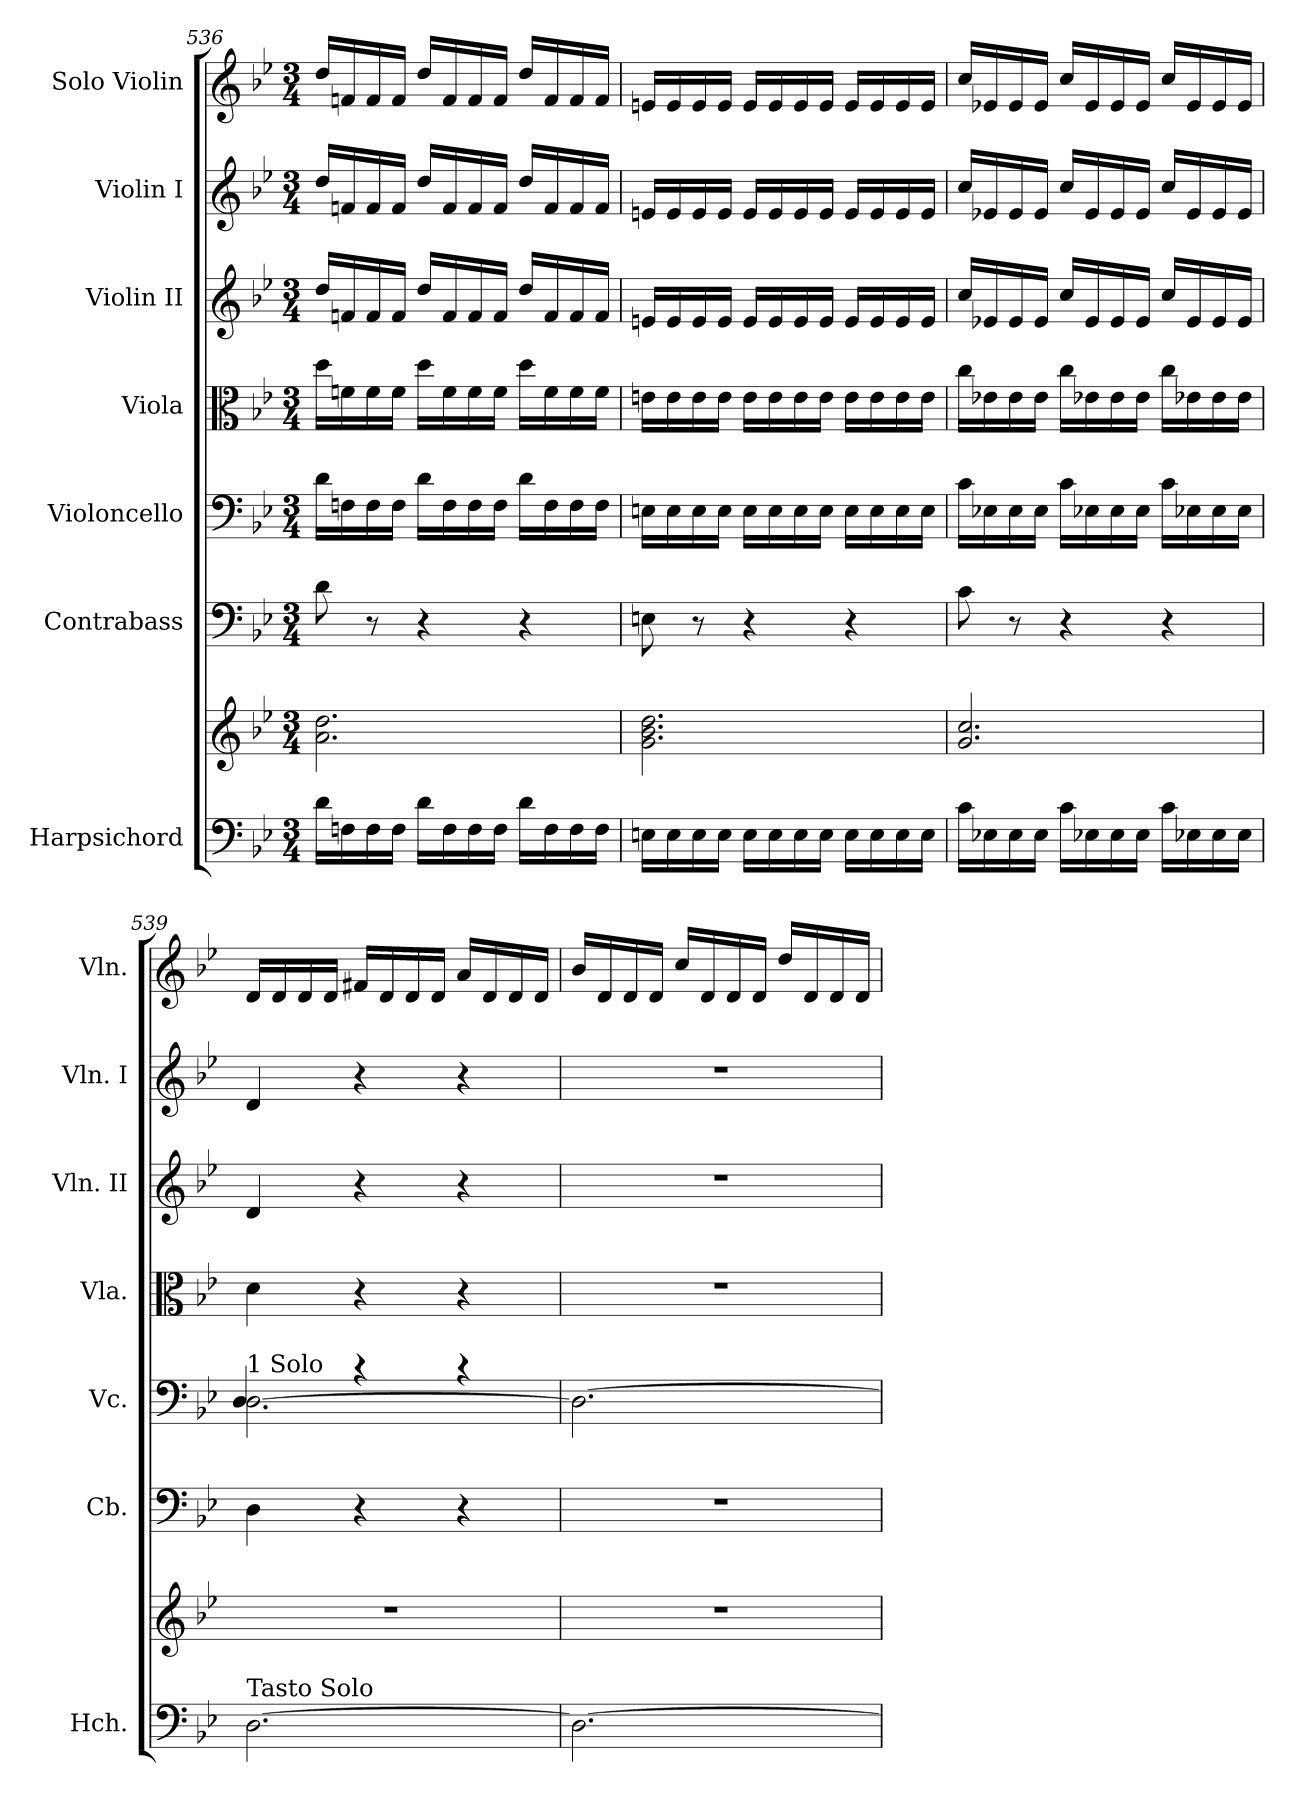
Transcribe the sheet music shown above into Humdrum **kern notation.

**kern	**kern	**kern	**kern	**kern	**kern	**kern	**kern
*part7	*part7	*part6	*part5	*part4	*part3	*part2	*part1
*staff8	*staff7	*staff6	*staff5	*staff4	*staff3	*staff2	*staff1
*I"Harpsichord	*	*I"Contrabass	*I"Violoncello	*I"Viola	*I"Violin II	*I"Violin I	*I"Solo Violin
*I'Hch.	*	*I'Cb.	*I'Vc.	*I'Vla.	*I'Vln. II	*I'Vln. I	*I'Vln.
*clefF4	*clefG2	*clefF4	*clefF4	*clefC3	*clefG2	*clefG2	*clefG2
*	*	*ITrd7c12	*	*	*	*	*
*k[b-e-]	*k[b-e-]	*k[b-e-]	*k[b-e-]	*k[b-e-]	*k[b-e-]	*k[b-e-]	*k[b-e-]
*M3/4	*M3/4	*M3/4	*M3/4	*M3/4	*M3/4	*M3/4	*M3/4
=536	=536	=536	=536	=536	=536	=536	=536
16d\LL	2.a\ 2.dd\	8D\	16d\LL	16dd\LL	16dd/LL	16dd/LL	16dd/LL
16Fn\	.	.	16Fn\	16fn\	16fn/	16fn/	16fn/
16F\	.	8r	16F\	16f\	16f/	16f/	16f/
16F\JJ	.	.	16F\JJ	16f\JJ	16f/JJ	16f/JJ	16f/JJ
16d\LL	.	4r	16d\LL	16dd\LL	16dd/LL	16dd/LL	16dd/LL
16F\	.	.	16F\	16f\	16f/	16f/	16f/
16F\	.	.	16F\	16f\	16f/	16f/	16f/
16F\JJ	.	.	16F\JJ	16f\JJ	16f/JJ	16f/JJ	16f/JJ
16d\LL	.	4r	16d\LL	16dd\LL	16dd/LL	16dd/LL	16dd/LL
16F\	.	.	16F\	16f\	16f/	16f/	16f/
16F\	.	.	16F\	16f\	16f/	16f/	16f/
16F\JJ	.	.	16F\JJ	16f\JJ	16f/JJ	16f/JJ	16f/JJ
!!LO:PB:g=z
=537	=537	=537	=537	=537	=537	=537	=537
16En\LL	2.g\ 2.b-\ 2.dd\	8EEn\	16En\LL	16en\LL	16en/LL	16en/LL	16en/LL
16E\	.	.	16E\	16e\	16e/	16e/	16e/
16E\	.	8r	16E\	16e\	16e/	16e/	16e/
16E\JJ	.	.	16E\JJ	16e\JJ	16e/JJ	16e/JJ	16e/JJ
16E\LL	.	4r	16E\LL	16e\LL	16e/LL	16e/LL	16e/LL
16E\	.	.	16E\	16e\	16e/	16e/	16e/
16E\	.	.	16E\	16e\	16e/	16e/	16e/
16E\JJ	.	.	16E\JJ	16e\JJ	16e/JJ	16e/JJ	16e/JJ
16E\LL	.	4r	16E\LL	16e\LL	16e/LL	16e/LL	16e/LL
16E\	.	.	16E\	16e\	16e/	16e/	16e/
16E\	.	.	16E\	16e\	16e/	16e/	16e/
16E\JJ	.	.	16E\JJ	16e\JJ	16e/JJ	16e/JJ	16e/JJ
=538	=538	=538	=538	=538	=538	=538	=538
16c\LL	2.g/ 2.cc/	8C\	16c\LL	16cc\LL	16cc/LL	16cc/LL	16cc/LL
16E-X\	.	.	16E-X\	16e-X\	16e-X/	16e-X/	16e-X/
16E-\	.	8r	16E-\	16e-\	16e-/	16e-/	16e-/
16E-\JJ	.	.	16E-\JJ	16e-\JJ	16e-/JJ	16e-/JJ	16e-/JJ
16c\LL	.	4r	16c\LL	16cc\LL	16cc/LL	16cc/LL	16cc/LL
16E-X\	.	.	16E-X\	16e-X\	16e-/	16e-/	16e-/
16E-\	.	.	16E-\	16e-\	16e-/	16e-/	16e-/
16E-\JJ	.	.	16E-\JJ	16e-\JJ	16e-/JJ	16e-/JJ	16e-/JJ
16c\LL	.	4r	16c\LL	16cc\LL	16cc/LL	16cc/LL	16cc/LL
16E-X\	.	.	16E-X\	16e-X\	16e-/	16e-/	16e-/
16E-\	.	.	16E-\	16e-\	16e-/	16e-/	16e-/
16E-\JJ	.	.	16E-\JJ	16e-\JJ	16e-/JJ	16e-/JJ	16e-/JJ
=539	=539	=539	=539	=539	=539	=539	=539
*	*	*	*^	*	*	*	*
!	!	!	!LO:TX:a:t=1 Solo	!	!	!	!	!
!LO:TX:a:t=Tasto Solo	!	!	!	!	!	!	!	!
[2.D\	2.r	4DD\	[2.D\	4D/	4d\	4d/	4d/	16d/LL
.	.	.	.	.	.	.	.	16d/
.	.	.	.	.	.	.	.	16d/
.	.	.	.	.	.	.	.	16d/JJ
.	.	4r	.	4rc	4r	4r	4r	16f#X/LL
.	.	.	.	.	.	.	.	16d/
.	.	.	.	.	.	.	.	16d/
.	.	.	.	.	.	.	.	16d/JJ
.	.	4r	.	4rc	4r	4r	4r	16a/LL
.	.	.	.	.	.	.	.	16d/
.	.	.	.	.	.	.	.	16d/
.	.	.	.	.	.	.	.	16d/JJ
*	*	*	*v	*v	*	*	*	*
!!LO:PB:g=z
=540	=540	=540	=540	=540	=540	=540	=540
2.D\_	2.r	2.r	2.D\_	2.r	2.r	2.r	16b-/LL
.	.	.	.	.	.	.	16d/
.	.	.	.	.	.	.	16d/
.	.	.	.	.	.	.	16d/JJ
.	.	.	.	.	.	.	16cc/LL
.	.	.	.	.	.	.	16d/
.	.	.	.	.	.	.	16d/
.	.	.	.	.	.	.	16d/JJ
.	.	.	.	.	.	.	16dd/LL
.	.	.	.	.	.	.	16d/
.	.	.	.	.	.	.	16d/
.	.	.	.	.	.	.	16d/JJ
=	=	=	=	=	=	=	=
*-	*-	*-	*-	*-	*-	*-	*-
